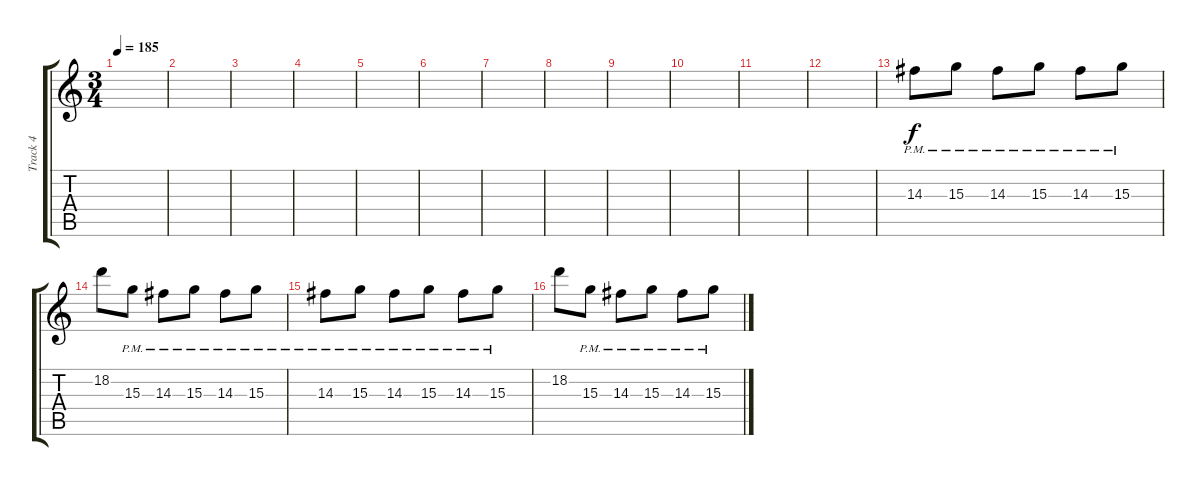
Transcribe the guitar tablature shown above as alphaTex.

\track ("Track 4" "Track 4") {instrument distortionguitar}
\staff {score tabs}
\tuning (Db4 Ab3 E3 B2 Gb2 B1) {hide}
\ts (3 4)
\tempo 185
\clef g2
\ks c
|
|
|
|
|
|
|
|
|
|
|
|
14.3{pm}.8 15.3{pm}.8 14.3{pm}.8 15.3{pm}.8 14.3{pm}.8 15.3{pm}.8 |
18.2.8 15.3{pm}.8 14.3{pm}.8 15.3{pm}.8 14.3{pm}.8 15.3{pm}.8 |
14.3{pm}.8 15.3{pm}.8 14.3{pm}.8 15.3{pm}.8 14.3{pm}.8 15.3{pm}.8 |
18.2.8 15.3{pm}.8 14.3{pm}.8 15.3{pm}.8 14.3{pm}.8 15.3{pm}.8
